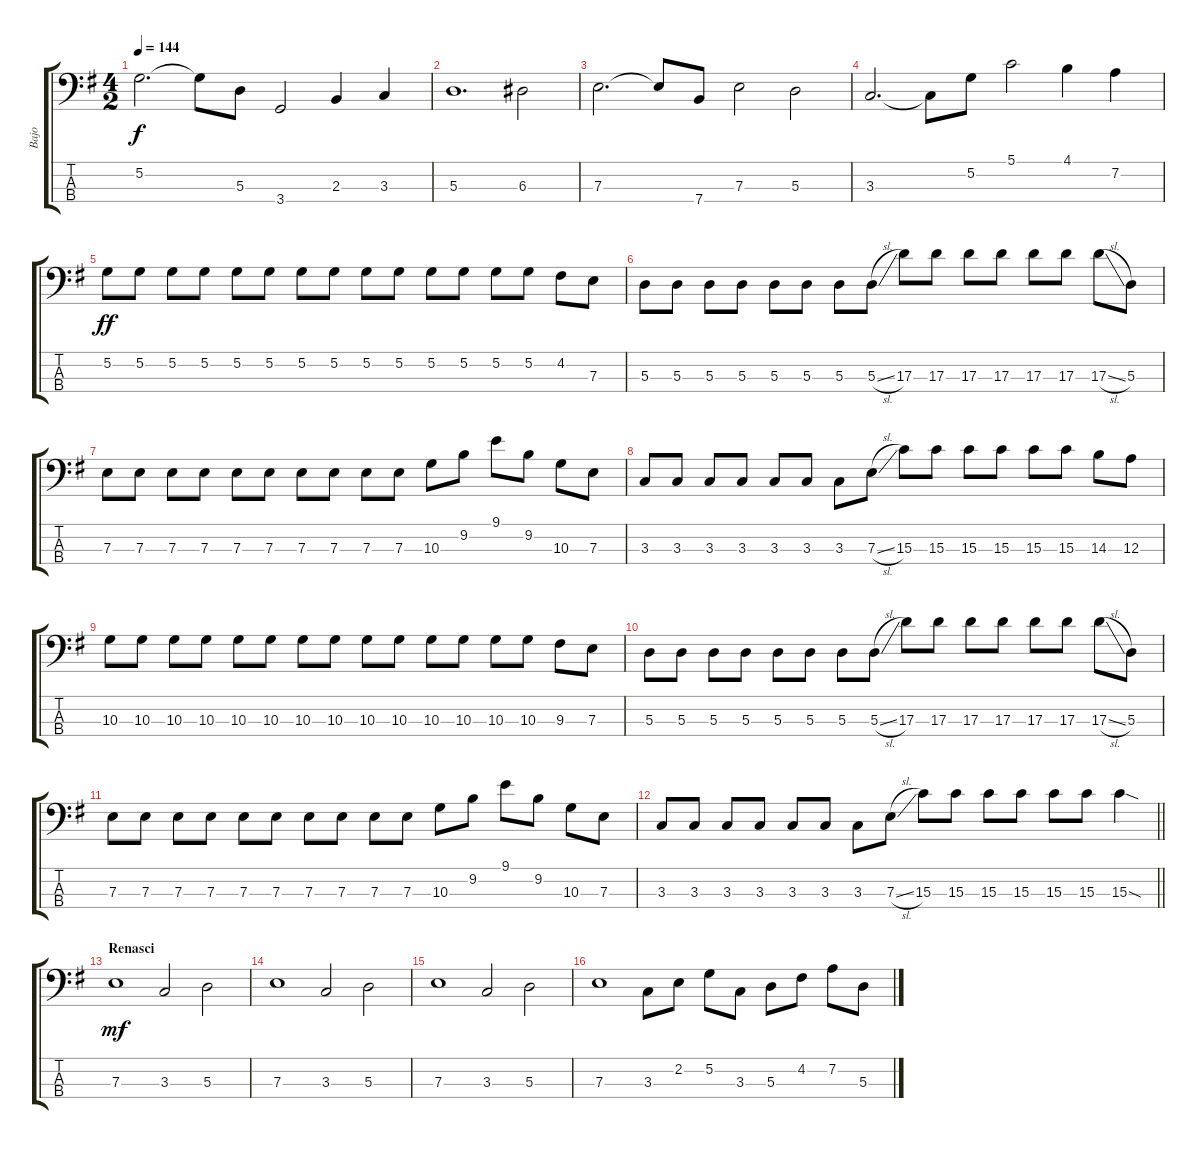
\track ("Bajo" "Bajo") {instrument electricbassfinger}
\staff {score tabs}
\tuning (G2 D2 A1 E1) {hide}
\ts (4 2)
\tempo 144
\clef f4
\ks eminor
5.2.2{d dy f} 5.2{t}.8 5.3.8 3.4.2 2.3.4 3.3.4 |
5.3.1{d} 6.3.2 |
7.3.2{d} 7.3{t}.8 7.4.8 7.3.2 5.3.2 |
3.3.2{d} 3.3{t}.8 5.2.8 5.1.2 4.1.4 7.2.4 |
5.2.8{dy ff} 5.2.8 5.2.8 5.2.8 5.2.8 5.2.8 5.2.8 5.2.8 5.2.8 5.2.8 5.2.8 5.2.8 5.2.8 5.2.8 4.2.8 7.3.8 |
5.3.8 5.3.8 5.3.8 5.3.8 5.3.8 5.3.8 5.3.8 5.3{sl}.8 17.3.8 17.3.8 17.3.8 17.3.8 17.3.8 17.3.8 17.3{sl}.8 5.3.8 |
7.3.8 7.3.8 7.3.8 7.3.8 7.3.8 7.3.8 7.3.8 7.3.8 7.3.8 7.3.8 10.3.8 9.2.8 9.1.8 9.2.8 10.3.8 7.3.8 |
3.3.8 3.3.8 3.3.8 3.3.8 3.3.8 3.3.8 3.3.8 7.3{sl}.8 15.3.8 15.3.8 15.3.8 15.3.8 15.3.8 15.3.8 14.3.8 12.3.8 |
10.3.8 10.3.8 10.3.8 10.3.8 10.3.8 10.3.8 10.3.8 10.3.8 10.3.8 10.3.8 10.3.8 10.3.8 10.3.8 10.3.8 9.3.8 7.3.8 |
5.3.8 5.3.8 5.3.8 5.3.8 5.3.8 5.3.8 5.3.8 5.3{sl}.8 17.3.8 17.3.8 17.3.8 17.3.8 17.3.8 17.3.8 17.3{sl}.8 5.3.8 |
7.3.8 7.3.8 7.3.8 7.3.8 7.3.8 7.3.8 7.3.8 7.3.8 7.3.8 7.3.8 10.3.8 9.2.8 9.1.8 9.2.8 10.3.8 7.3.8 |
\barLineRight lightlight
3.3.8 3.3.8 3.3.8 3.3.8 3.3.8 3.3.8 3.3.8 7.3{sl}.8 15.3.8 15.3.8 15.3.8 15.3.8 15.3.8 15.3.8 15.3{sod}.4 |
\section ("" "Renasci")
7.3.1{dy mf} 3.3.2 5.3.2 |
7.3.1 3.3.2 5.3.2 |
7.3.1 3.3.2 5.3.2 |
7.3.1 3.3.8 2.2.8 5.2.8 3.3.8 5.3.8 4.2.8 7.2.8 5.3.8
